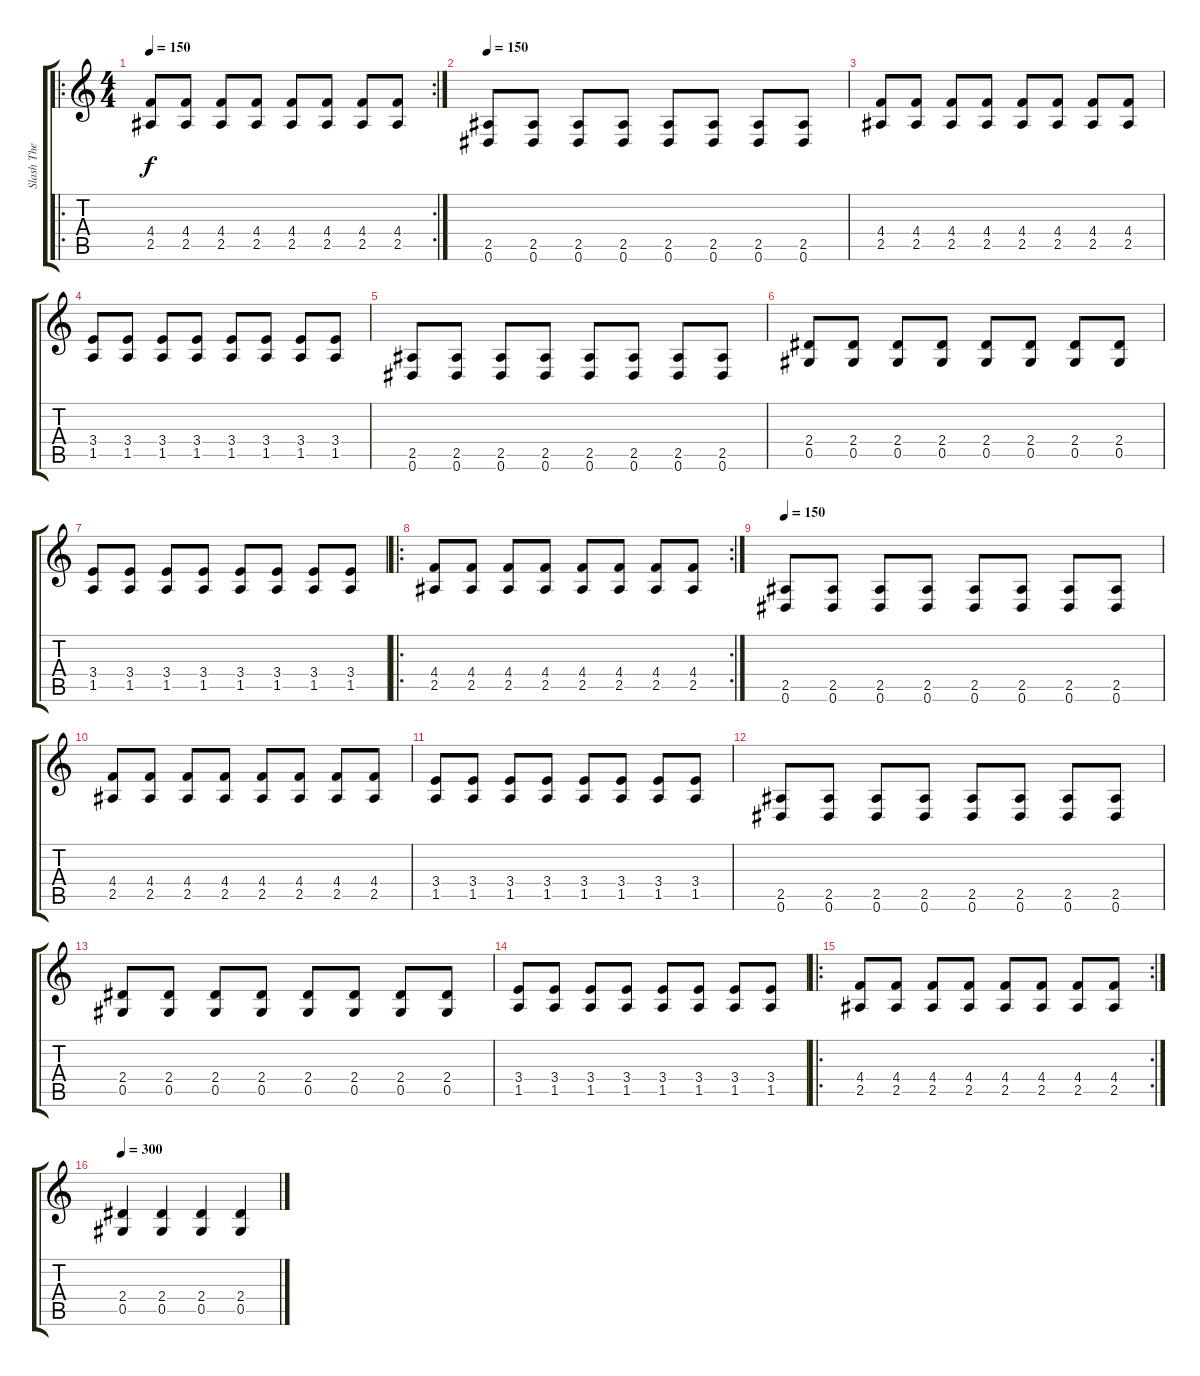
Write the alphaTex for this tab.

\track ("Slash The Ripper" "Slash The ") {instrument distortionguitar}
\staff {score tabs}
\tuning (Eb4 Bb3 Gb3 Db3 Ab2 Eb2) {hide}
\ro
\rc 2
\ts (4 4)
\tempo 150
\clef g2
\ks c
(4.4 2.5).8{dy f} (4.4 2.5).8 (4.4 2.5).8 (4.4 2.5).8 (4.4 2.5).8 (4.4 2.5).8 (4.4 2.5).8 (4.4 2.5).8 |
\tempo 150
(2.5 0.6).8 (2.5 0.6).8 (2.5 0.6).8 (2.5 0.6).8 (2.5 0.6).8 (2.5 0.6).8 (2.5 0.6).8 (2.5 0.6).8 |
(4.4 2.5).8 (4.4 2.5).8 (4.4 2.5).8 (4.4 2.5).8 (4.4 2.5).8 (4.4 2.5).8 (4.4 2.5).8 (4.4 2.5).8 |
(3.4 1.5).8 (3.4 1.5).8 (3.4 1.5).8 (3.4 1.5).8 (3.4 1.5).8 (3.4 1.5).8 (3.4 1.5).8 (3.4 1.5).8 |
(2.5 0.6).8 (2.5 0.6).8 (2.5 0.6).8 (2.5 0.6).8 (2.5 0.6).8 (2.5 0.6).8 (2.5 0.6).8 (2.5 0.6).8 |
(2.4 0.5).8 (2.4 0.5).8 (2.4 0.5).8 (2.4 0.5).8 (2.4 0.5).8 (2.4 0.5).8 (2.4 0.5).8 (2.4 0.5).8 |
(3.4 1.5).8 (3.4 1.5).8 (3.4 1.5).8 (3.4 1.5).8 (3.4 1.5).8 (3.4 1.5).8 (3.4 1.5).8 (3.4 1.5).8 |
\ro
\rc 2
(4.4 2.5).8 (4.4 2.5).8 (4.4 2.5).8 (4.4 2.5).8 (4.4 2.5).8 (4.4 2.5).8 (4.4 2.5).8 (4.4 2.5).8 |
\tempo 150
(2.5 0.6).8 (2.5 0.6).8 (2.5 0.6).8 (2.5 0.6).8 (2.5 0.6).8 (2.5 0.6).8 (2.5 0.6).8 (2.5 0.6).8 |
(4.4 2.5).8 (4.4 2.5).8 (4.4 2.5).8 (4.4 2.5).8 (4.4 2.5).8 (4.4 2.5).8 (4.4 2.5).8 (4.4 2.5).8 |
(3.4 1.5).8 (3.4 1.5).8 (3.4 1.5).8 (3.4 1.5).8 (3.4 1.5).8 (3.4 1.5).8 (3.4 1.5).8 (3.4 1.5).8 |
(2.5 0.6).8 (2.5 0.6).8 (2.5 0.6).8 (2.5 0.6).8 (2.5 0.6).8 (2.5 0.6).8 (2.5 0.6).8 (2.5 0.6).8 |
(2.4 0.5).8 (2.4 0.5).8 (2.4 0.5).8 (2.4 0.5).8 (2.4 0.5).8 (2.4 0.5).8 (2.4 0.5).8 (2.4 0.5).8 |
(3.4 1.5).8 (3.4 1.5).8 (3.4 1.5).8 (3.4 1.5).8 (3.4 1.5).8 (3.4 1.5).8 (3.4 1.5).8 (3.4 1.5).8 |
\ro
\rc 2
(4.4 2.5).8 (4.4 2.5).8 (4.4 2.5).8 (4.4 2.5).8 (4.4 2.5).8 (4.4 2.5).8 (4.4 2.5).8 (4.4 2.5).8 |
\tempo 300
(2.4 0.5).4 (2.4 0.5).4 (2.4 0.5).4 (2.4 0.5).4
